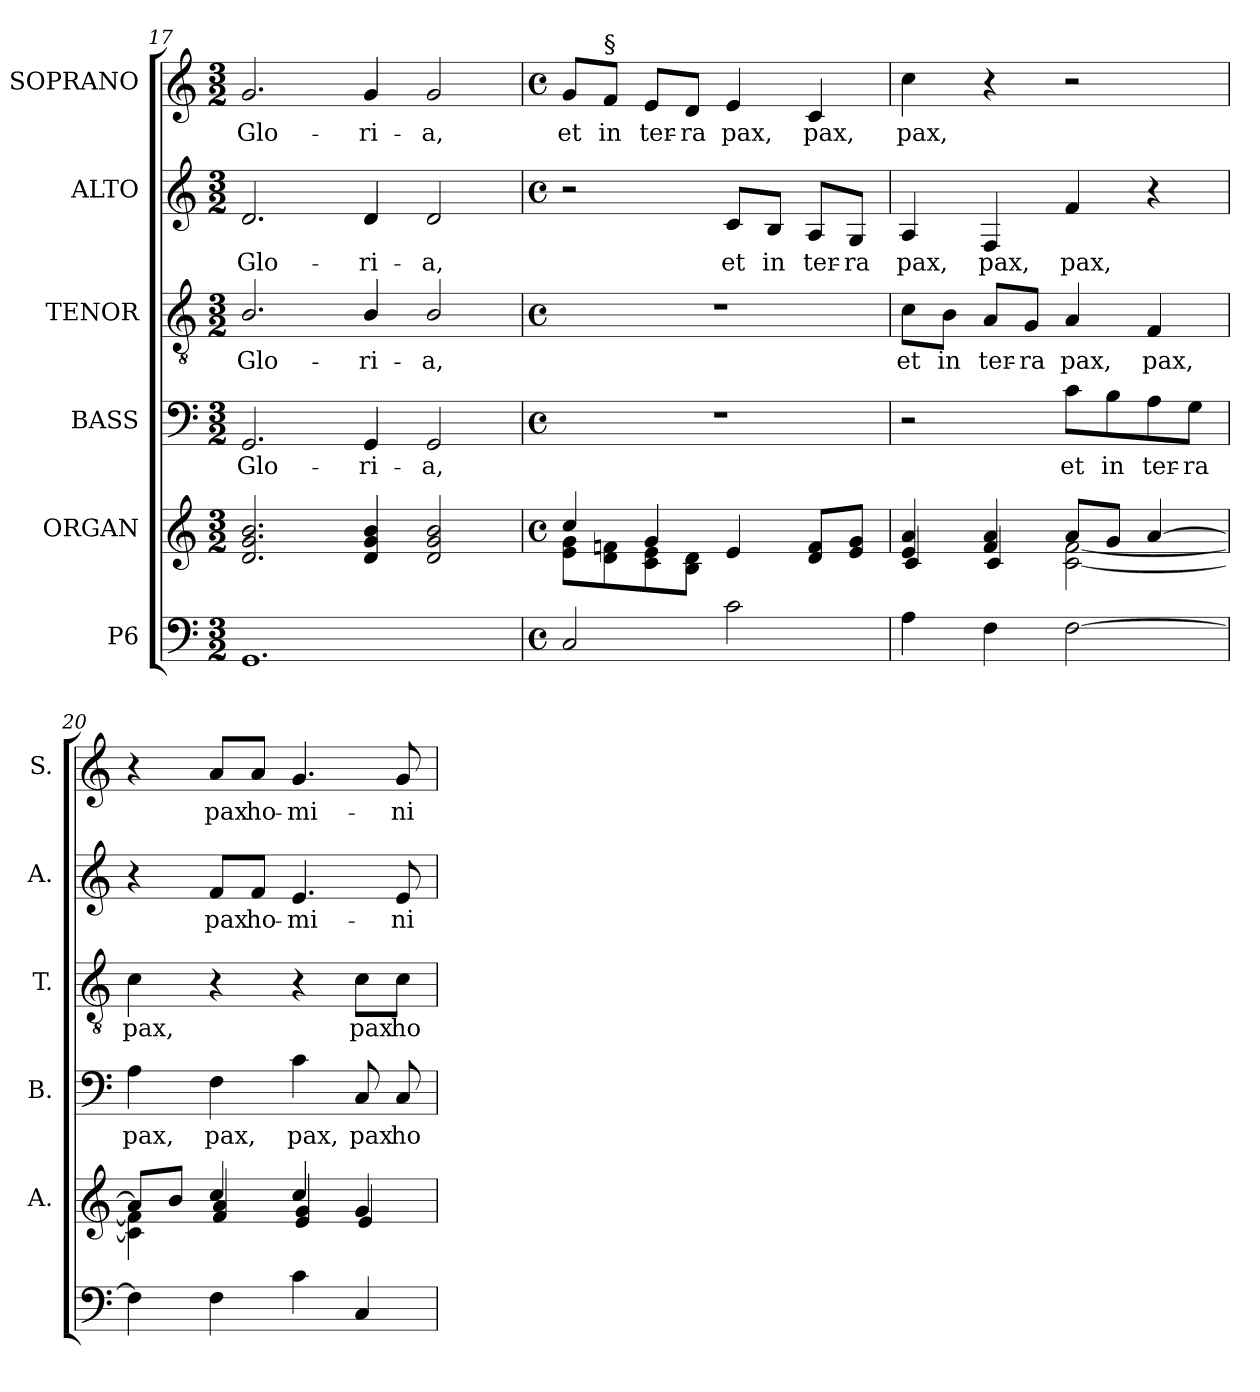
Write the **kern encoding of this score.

**kern	**kern	**kern	**text	**kern	**text	**kern	**text	**kern	**text
*part6	*part5	*part4	*part4	*part3	*part3	*part2	*part2	*part1	*part1
*staff6	*staff5	*staff4	*staff4	*staff3	*staff3	*staff2	*staff2	*staff1	*staff1
*I"P6	*I"ORGAN	*I"BASS	*	*I"TENOR	*	*I"ALTO	*	*I"SOPRANO	*
*	*I'A.	*I'B.	*	*I'T.	*	*I'A.	*	*I'S.	*
*clefF4	*clefG2	*clefF4	*	*clefGv2	*	*clefG2	*	*clefG2	*
*	*	*	*	*ITrd7c12	*	*	*	*	*
*k[]	*k[]	*k[]	*	*k[]	*	*k[]	*	*k[]	*
*C:	*C:	*C:	*	*C:	*	*C:	*	*C:	*
*M3/2	*M3/2	*M3/2	*	*M3/2	*	*M3/2	*	*M3/2	*
=17	=17	=17	=17	=17	=17	=17	=17	=17	=17
!	!	!	!LO:LY:b:color=#000000	!	!	!	!	!	!
!	!	!	!	!	!LO:LY:b:color=#000000	!	!	!	!
!	!	!	!	!	!	!	!LO:LY:b:color=#000000	!	!
!	!	!	!	!	!	!	!	!	!LO:LY:b:color=#000000
1.GGi	2.di/ 2.gi 2.bi	2.GGi/	Glo-	2.BBi/	Glo-	2.di/	Glo-	2.gi/	Glo-
!	!	!	!LO:LY:b:color=#000000	!	!	!	!	!	!
!	!	!	!	!	!LO:LY:b:color=#000000	!	!	!	!
!	!	!	!	!	!	!	!LO:LY:b:color=#000000	!	!
!	!	!	!	!	!	!	!	!	!LO:LY:b:color=#000000
.	4di/ 4gi 4bi	4GGi/	-ri-	4BBi/	-ri-	4di/	-ri-	4gi/	-ri-
!	!	!	!LO:LY:b:color=#000000	!	!	!	!	!	!
!	!	!	!	!	!LO:LY:b:color=#000000	!	!	!	!
!	!	!	!	!	!	!	!LO:LY:b:color=#000000	!	!
!	!	!	!	!	!	!	!	!	!LO:LY:b:color=#000000
.	2di/ 2gi 2bi	2GGi/	-a,	2BBi/	-a,	2di/	-a,	2gi/	-a,
!!LO:LB:g=z
=18	=18	=18	=18	=18	=18	=18	=18	=18	=18
*M4/4	*M4/4	*M4/4	*	*M4/4	*	*M4/4	*	*M4/4	*
*met(c)	*met(c)	*met(c)	*	*met(c)	*	*met(c)	*	*met(c)	*
*	*^	*	*	*	*	*	*	*	*
!	!	!	!	!	!	!	!	!	!	!LO:LY:b:color=#000000
2Ci/	4cci/	8ei\ 8giL	1r	.	1r	.	2r	.	8gi/L	et
!	!	!	!	!	!	!	!	!	!LO:TX:a:t=§	!
!	!	!	!	!	!	!	!	!	!	!LO:LY:b:color=#000000
.	.	8di\ 8fni	.	.	.	.	.	.	8fi/J	in
!	!	!	!	!	!	!	!	!	!	!LO:LY:b:color=#000000
.	4gi/	8ci\ 8ei	.	.	.	.	.	.	8ei/L	ter-
!	!	!	!	!	!	!	!	!	!	!LO:LY:b:color=#000000
.	.	8Bi\ 8diJ	.	.	.	.	.	.	8di/J	-ra
!	!	!	!	!	!	!	!	!LO:LY:b:color=#000000	!	!
!	!	!	!	!	!	!	!	!	!	!LO:LY:b:color=#000000
2ci\	4ei/	2ryy	.	.	.	.	8ci/L	et	4ei/	pax,
!	!	!	!	!	!	!	!	!LO:LY:b:color=#000000	!	!
.	.	.	.	.	.	.	8Bi/J	in	.	.
!	!	!	!	!	!	!	!	!LO:LY:b:color=#000000	!	!
!	!	!	!	!	!	!	!	!	!	!LO:LY:b:color=#000000
.	8di/ 8fiL	.	.	.	.	.	8Ai/L	ter-	4ci/	pax,
!	!	!	!	!	!	!	!	!LO:LY:b:color=#000000	!	!
.	8ei/ 8giJ	.	.	.	.	.	8Gi/J	-ra	.	.
=19	=19	=19	=19	=19	=19	=19	=19	=19	=19	=19
!	!	!	!	!	!	!LO:LY:b:color=#000000	!	!	!	!
!	!	!	!	!	!	!	!	!LO:LY:b:color=#000000	!	!
!	!	!	!	!	!	!	!	!	!	!LO:LY:b:color=#000000
4Ai\	4ei/ 4ai	4ci/	2r	.	8Ci\L	et	4Ai/	pax,	4cci\	pax,
!	!	!	!	!	!	!LO:LY:b:color=#000000	!	!	!	!
.	.	.	.	.	8BBi\J	in	.	.	.	.
!	!	!	!	!	!	!LO:LY:b:color=#000000	!	!	!	!
!	!	!	!	!	!	!	!	!LO:LY:b:color=#000000	!	!
4Fi\	4fi/ 4ai	4ci/	.	.	8AAi/L	ter-	4Fi/	pax,	4r	.
!	!	!	!	!	!	!LO:LY:b:color=#000000	!	!	!	!
.	.	.	.	.	8GGi/J	-ra	.	.	.	.
!	!	!	!	!LO:LY:b:color=#000000	!	!	!	!	!	!
!	!	!	!	!	!	!LO:LY:b:color=#000000	!	!	!	!
!	!	!	!	!	!	!	!	!LO:LY:b:color=#000000	!	!
[2Fi\	8ai/L	[2ci\ [2fi	8ci\L	et	4AAi/	pax,	4fi/	pax,	2r	.
!	!	!	!	!LO:LY:b:color=#000000	!	!	!	!	!	!
.	8gi/J	.	8Bi\	in	.	.	.	.	.	.
!	!	!	!	!LO:LY:b:color=#000000	!	!	!	!	!	!
!	!	!	!	!	!	!LO:LY:b:color=#000000	!	!	!	!
.	[4ai/	.	8Ai\	ter-	4FFi/	pax,	4r	.	.	.
!	!	!	!	!LO:LY:b:color=#000000	!	!	!	!	!	!
.	.	.	8Gi\J	-ra	.	.	.	.	.	.
=20	=20	=20	=20	=20	=20	=20	=20	=20	=20	=20
!	!	!	!	!LO:LY:b:color=#000000	!	!	!	!	!	!
!	!	!	!	!	!	!LO:LY:b:color=#000000	!	!	!	!
4Fi\]	8ai/L]	4ci\] 4fi]	4Ai\	pax,	4Ci\	pax,	4r	.	4r	.
.	8bi/J	.	.	.	.	.	.	.	.	.
!	!	!	!	!LO:LY:b:color=#000000	!	!	!	!	!	!
!	!	!	!	!	!	!	!	!LO:LY:b:color=#000000	!	!
!	!	!	!	!	!	!	!	!	!	!LO:LY:b:color=#000000
4Fi\	4cci/	4fi/ 4ai	4Fi\	pax,	4r	.	8fi/L	pax	8ai/L	pax
!	!	!	!	!	!	!	!	!LO:LY:b:color=#000000	!	!
!	!	!	!	!	!	!	!	!	!	!LO:LY:b:color=#000000
.	.	.	.	.	.	.	8fi/J	ho-	8ai/J	ho-
!	!	!	!	!LO:LY:b:color=#000000	!	!	!	!	!	!
!	!	!	!	!	!	!	!	!LO:LY:b:color=#000000	!	!
!	!	!	!	!	!	!	!	!	!	!LO:LY:b:color=#000000
4ci\	4cci/	4ei/ 4gi	4ci\	pax,	4r	.	4.ei/	-mi-	4.gi/	-mi-
!	!	!	!	!LO:LY:b:color=#000000	!	!	!	!	!	!
!	!	!	!	!	!	!LO:LY:b:color=#000000	!	!	!	!
4Ci/	4gi/	4ei/	8Ci/	pax	8Ci\L	pax	.	.	.	.
!	!	!	!	!LO:LY:b:color=#000000	!	!	!	!	!	!
!	!	!	!	!	!	!LO:LY:b:color=#000000	!	!	!	!
!	!	!	!	!	!	!	!	!LO:LY:b:color=#000000	!	!
!	!	!	!	!	!	!	!	!	!	!LO:LY:b:color=#000000
.	.	.	8Ci/	ho-	8Ci\J	ho-	8ei/	-ni-	8gi/	-ni-
*	*v	*v	*	*	*	*	*	*	*	*
=	=	=	=	=	=	=	=	=	=
*-	*-	*-	*-	*-	*-	*-	*-	*-	*-
